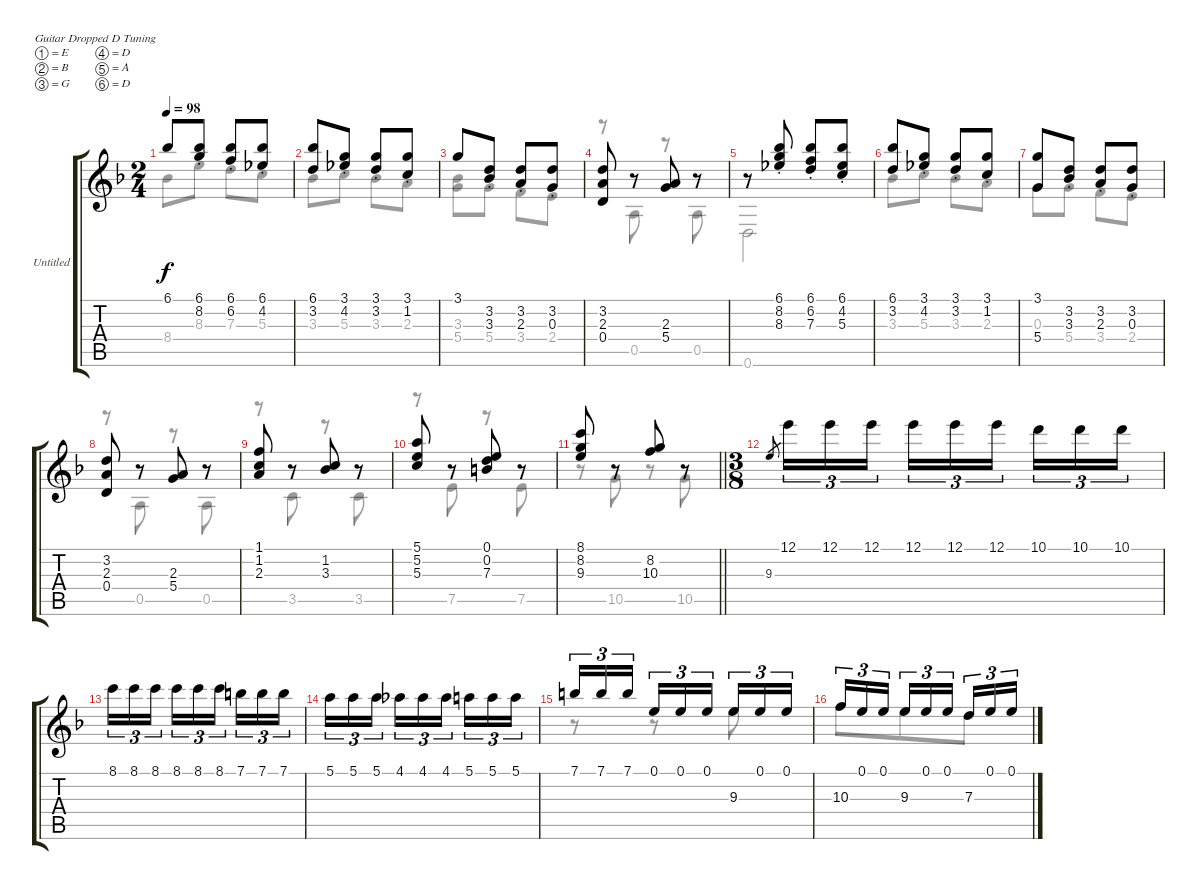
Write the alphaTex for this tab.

\bracketExtendMode groupsimilarinstruments
\firstSystemTrackNameOrientation horizontal
\otherSystemsTrackNameOrientation horizontal
\track ("Untitled" "Untitled") {instrument acousticguitarnylon}
\staff {score tabs}
\tuning (E4 B3 G3 D3 A2 D2)
\voice
\ts (2 4)
\tempo 98
\clef g2
\ks dminor
6.1.8{dy f} (6.1{st} 8.2{st}).8 (6.1{st} 6.2{st}).8 (6.1{st} 4.2{st}).8 |
(6.1 3.2).8 (3.1{st} 4.2{st}).8 (3.1{st} 3.2{st}).8 (3.1{st} 1.2{st}).8 |
3.1.8 (3.2{st} 3.3{st}).8 (3.2{st} 2.3{st}).8 (3.2{st} 0.3{st}).8 |
(3.2 2.3 0.4).8 r.8 (2.3 5.4).8 r.8 |
r.8 (6.1{st} 8.2{st} 8.3{st}).8 (6.1{st} 6.2{st} 7.3{st}).8 (6.1{st} 4.2{st} 5.3{st}).8 |
(6.1 3.2).8 (3.1{st} 4.2{st}).8 (3.1{st} 3.2{st}).8 (3.1{st} 1.2{st}).8 |
(3.1 5.4).8 (3.2{st} 3.3{st}).8 (3.2{st} 2.3{st}).8 (3.2{st} 0.3{st}).8 |
(3.2 2.3 0.4).8 r.8 (2.3 5.4).8 r.8 |
(1.1 1.2 2.3).8 r.8 (1.2 3.3).8 r.8 |
(5.1 5.2 5.3).8 r.8 (0.1 7.3 0.2).8 r.8 |
\barLineRight lightlight
(8.1 8.2 9.3).8 r.8 (8.2 10.3).8 r.8 |
\ts (3 8)
9.3.8{gr} 12.1.16{tu (3 2)} 12.1.16{tu (3 2)} 12.1.16{tu (3 2)} 12.1.16{tu (3 2)} 12.1.16{tu (3 2)} 12.1.16{tu (3 2)} 10.1.16{tu (3 2)} 10.1.16{tu (3 2)} 10.1.16{tu (3 2)} |
8.1.16{tu (3 2)} 8.1.16{tu (3 2)} 8.1.16{tu (3 2)} 8.1.16{tu (3 2)} 8.1.16{tu (3 2)} 8.1.16{tu (3 2)} 7.1.16{tu (3 2)} 7.1.16{tu (3 2)} 7.1.16{tu (3 2)} |
5.1.16{tu (3 2)} 5.1.16{tu (3 2)} 5.1.16{tu (3 2)} 4.1.16{tu (3 2)} 4.1.16{tu (3 2)} 4.1.16{tu (3 2)} 5.1.16{tu (3 2)} 5.1.16{tu (3 2)} 5.1.16{tu (3 2)} |
7.1.16{tu (3 2)} 7.1.16{tu (3 2)} 7.1.16{tu (3 2)} 0.1.16{tu (3 2)} 0.1.16{tu (3 2)} 0.1.16{tu (3 2)} 9.3.16{tu (3 2)} 0.1.16{tu (3 2)} 0.1.16{tu (3 2)} |
10.3.16{tu (3 2)} 0.1.16{tu (3 2)} 0.1.16{tu (3 2)} 9.3.16{tu (3 2)} 0.1.16{tu (3 2)} 0.1.16{tu (3 2)} 7.3.16{tu (3 2)} 0.1.16{tu (3 2)} 0.1.16{tu (3 2)}
\voice
\clef g2
\ottava regular
\simile none
\ks dminor
8.4.8{dy f} 8.3{st}.8 7.3{st}.8 5.3{st}.8 |
3.3.8 5.3{st}.8 3.3{st}.8 2.3{st}.8 |
(3.3 5.4).8 5.4{st}.8 3.4{st}.8 2.4{st}.8 |
r.8 0.5.8 r.8 0.5.8 |
0.6.2 |
3.3.8 5.3{st}.8 3.3{st}.8 2.3{st}.8 |
0.3.8 5.4{st}.8 3.4{st}.8 2.4{st}.8 |
r.8 0.5.8 r.8 0.5.8 |
r.8 3.5.8 r.8 3.5.8 |
r.8 7.5.8 r.8 7.5.8 |
\barLineRight lightlight
r.8 10.5.8 r.8 10.5.8 |
|
|
|
r.8 r.8 9.3.8 |
10.3.8 9.3.8 7.3.8
